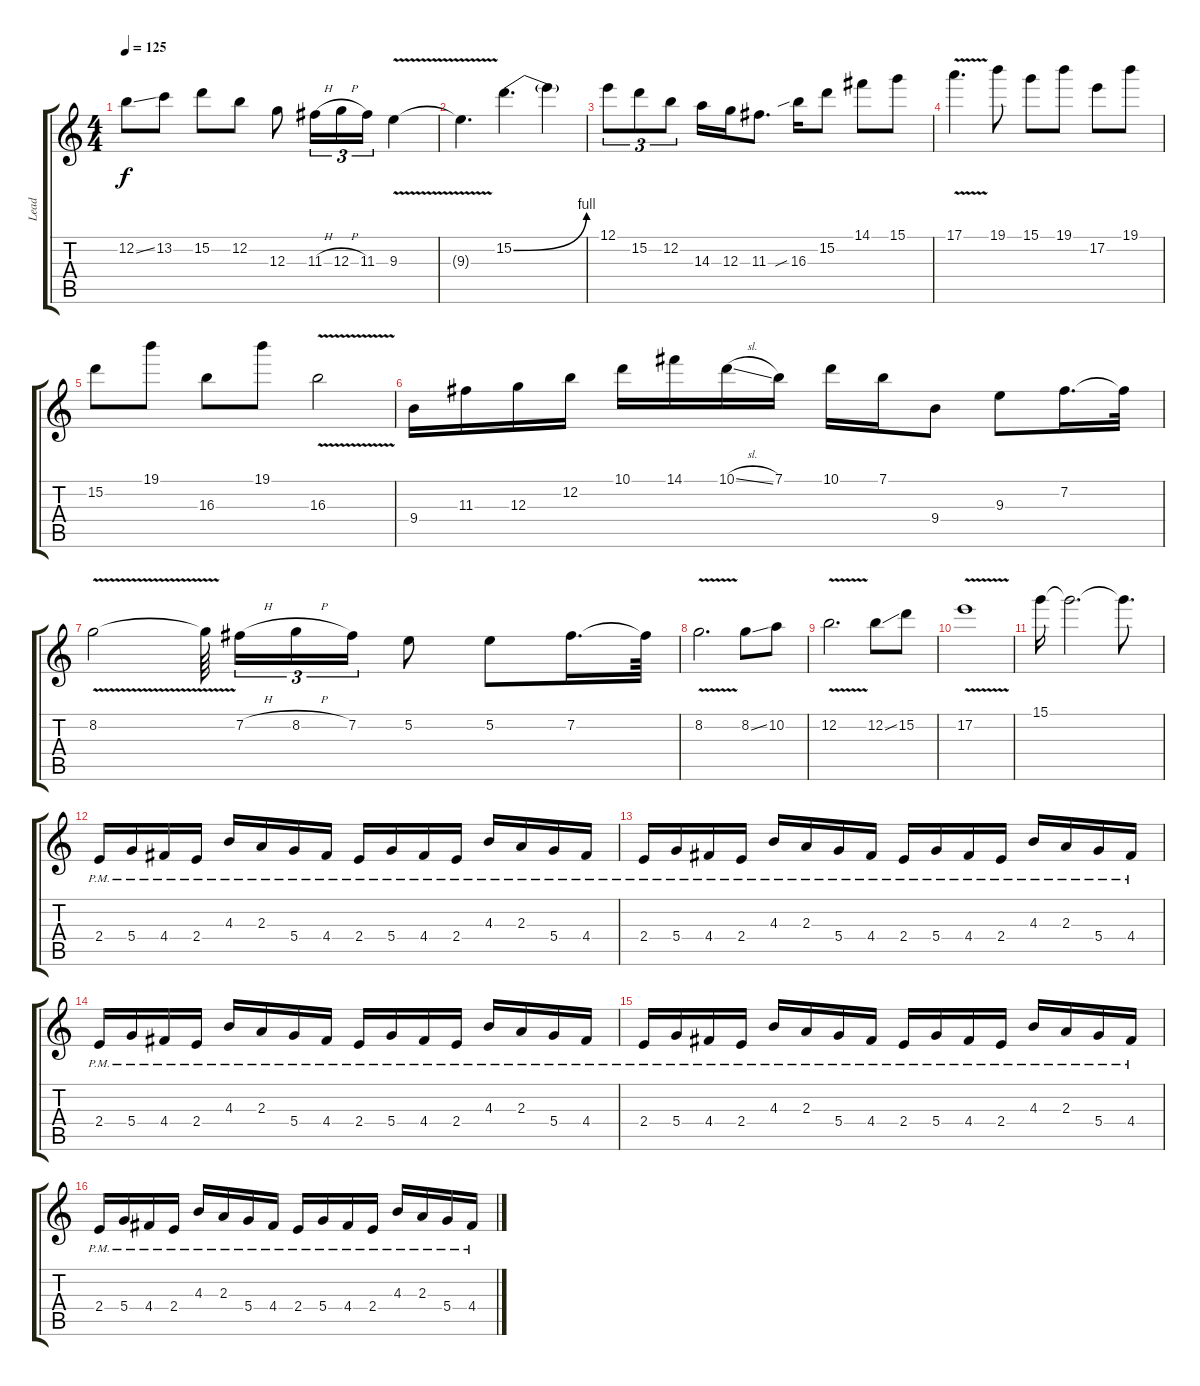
\track ("Lead" "Lead") {instrument distortionguitar}
\staff {score tabs}
\tuning (E4 B3 G3 D3 A2 E2) {hide}
\ts (4 4)
\tempo 125
\clef g2
\ks c
12.2{ss}.8{dy f} 13.2.8 15.2.8 12.2.8 12.3.8 11.3{h}.16{tu (3 2)} 12.3{h}.16{tu (3 2)} 11.3.16{tu (3 2)} 9.3{v}.4 |
9.3{t}.4{d} 15.2{be (bend 0 0 60 4)}.4{d} 15.2{t}.4 |
12.1.8{tu (3 2)} 15.2.8{tu (3 2)} 12.2.8{tu (3 2)} 14.3.16 12.3.16 11.3.8{d} 16.3{sib}.16 15.2.8 14.1.8 15.1.8 |
17.1{v}.4{d} 19.1.8 15.1.8 19.1.8 17.2.8 19.1.8 |
15.2.8 19.1.8 16.3.8 19.1.8 16.3{v}.2 |
9.4.16 11.3.16 12.3.16 12.2.16 10.1.16 14.1.16 10.1{sl}.16 7.1.16 10.1.16 7.1.16 9.4.8 9.3.8 7.2.16{d} 7.2{t}.32 |
8.2{v}.2 8.2{t}.64{beam splitsecondary} 7.2{h}.16{tu (3 2)} 8.2{h}.16{tu (3 2)} 7.2.16{tu (3 2)} 5.2.8 5.2.8 7.2.16{d} 7.2{t}.64 |
8.2{v}.2{d} 8.2{ss}.8 10.2.8 |
12.2{v}.2{d} 12.2{ss}.8 15.2.8 |
17.2{v}.1 |
15.1.16{volume 2} 15.1{t}.2{d volume 16} 15.1{t}.8{d} |
2.4{pm}.16{instrument distortionguitar} 5.4{pm}.16 4.4{pm}.16 2.4{pm}.16 4.3{pm}.16 2.3{pm}.16 5.4{pm}.16 4.4{pm}.16 2.4{pm}.16 5.4{pm}.16 4.4{pm}.16 2.4{pm}.16 4.3{pm}.16 2.3{pm}.16 5.4{pm}.16 4.4{pm}.16 |
2.4{pm}.16 5.4{pm}.16 4.4{pm}.16 2.4{pm}.16 4.3{pm}.16 2.3{pm}.16 5.4{pm}.16 4.4{pm}.16 2.4{pm}.16 5.4{pm}.16 4.4{pm}.16 2.4{pm}.16 4.3{pm}.16 2.3{pm}.16 5.4{pm}.16 4.4{pm}.16 |
2.4{pm}.16 5.4{pm}.16 4.4{pm}.16 2.4{pm}.16 4.3{pm}.16 2.3{pm}.16 5.4{pm}.16 4.4{pm}.16 2.4{pm}.16 5.4{pm}.16 4.4{pm}.16 2.4{pm}.16 4.3{pm}.16 2.3{pm}.16 5.4{pm}.16 4.4{pm}.16 |
2.4{pm}.16 5.4{pm}.16 4.4{pm}.16 2.4{pm}.16 4.3{pm}.16 2.3{pm}.16 5.4{pm}.16 4.4{pm}.16 2.4{pm}.16 5.4{pm}.16 4.4{pm}.16 2.4{pm}.16 4.3{pm}.16 2.3{pm}.16 5.4{pm}.16 4.4{pm}.16 |
2.4{pm}.16 5.4{pm}.16 4.4{pm}.16 2.4{pm}.16 4.3{pm}.16 2.3{pm}.16 5.4{pm}.16 4.4{pm}.16 2.4{pm}.16 5.4{pm}.16 4.4{pm}.16 2.4{pm}.16 4.3{pm}.16 2.3{pm}.16 5.4{pm}.16 4.4{pm}.16
